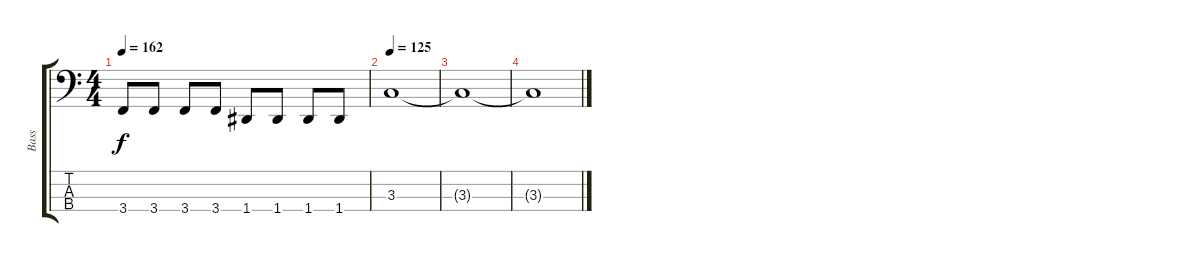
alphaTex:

\track ("Bass" "Bass") {instrument electricbassfinger}
\staff {score tabs}
\tuning (G2 D2 A1 D1) {hide}
\ts (4 4)
\tempo 162
\clef f4
\ks c
3.4.8{dy f} 3.4.8 3.4.8 3.4.8 1.4.8 1.4.8 1.4.8 1.4.8 |
\tempo 125
3.3.1 |
3.3{t}.1 |
3.3{t}.1
